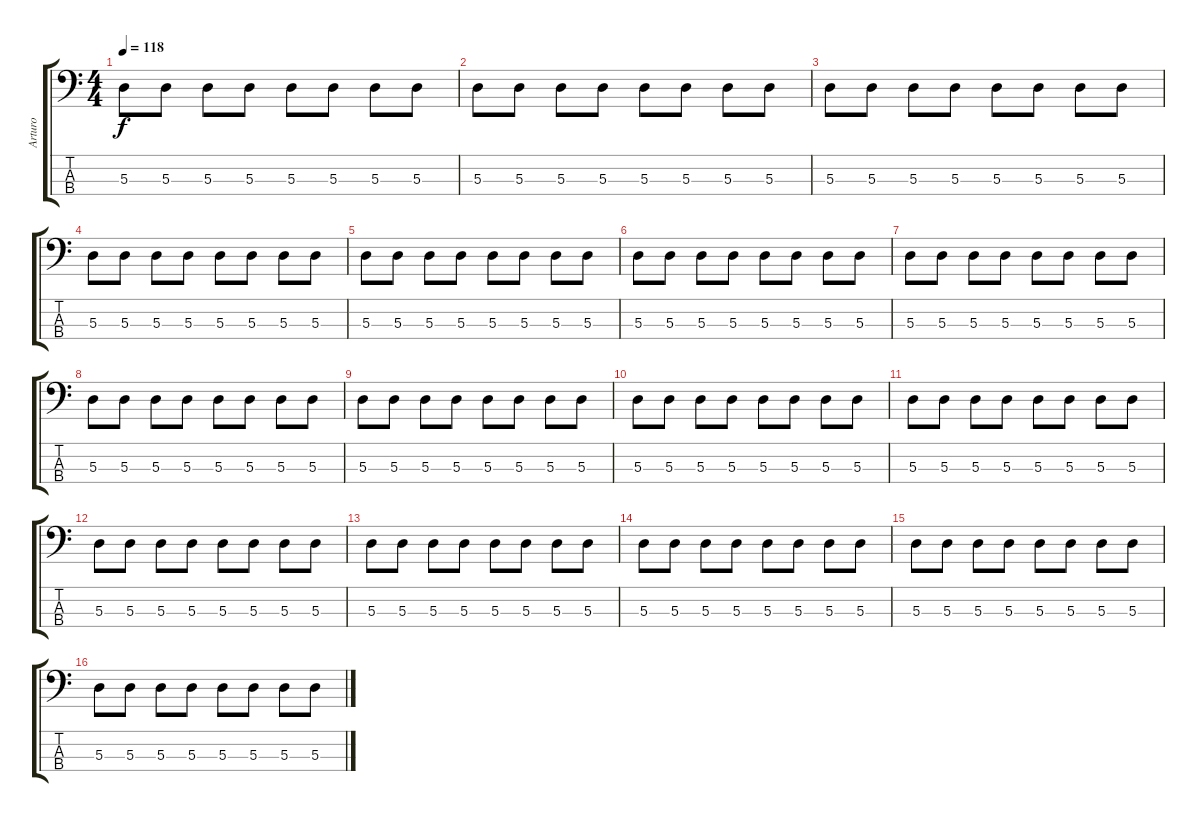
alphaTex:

\track ("Arturo" "Arturo") {instrument electricbasspick}
\staff {score tabs}
\tuning (G2 D2 A1 E1) {hide}
\ts (4 4)
\tempo 118
\clef f4
\ks c
5.3.8{dy f} 5.3.8 5.3.8 5.3.8 5.3.8 5.3.8 5.3.8 5.3.8 |
5.3.8 5.3.8 5.3.8 5.3.8 5.3.8 5.3.8 5.3.8 5.3.8 |
5.3.8 5.3.8 5.3.8 5.3.8 5.3.8 5.3.8 5.3.8 5.3.8 |
5.3.8 5.3.8 5.3.8 5.3.8 5.3.8 5.3.8 5.3.8 5.3.8 |
5.3.8 5.3.8 5.3.8 5.3.8 5.3.8 5.3.8 5.3.8 5.3.8 |
5.3.8 5.3.8 5.3.8 5.3.8 5.3.8 5.3.8 5.3.8 5.3.8 |
5.3.8 5.3.8 5.3.8 5.3.8 5.3.8 5.3.8 5.3.8 5.3.8 |
5.3.8 5.3.8 5.3.8 5.3.8 5.3.8 5.3.8 5.3.8 5.3.8 |
5.3.8 5.3.8 5.3.8 5.3.8 5.3.8 5.3.8 5.3.8 5.3.8 |
5.3.8 5.3.8 5.3.8 5.3.8 5.3.8 5.3.8 5.3.8 5.3.8 |
5.3.8 5.3.8 5.3.8 5.3.8 5.3.8 5.3.8 5.3.8 5.3.8 |
5.3.8 5.3.8 5.3.8 5.3.8 5.3.8 5.3.8 5.3.8 5.3.8 |
5.3.8 5.3.8 5.3.8 5.3.8 5.3.8 5.3.8 5.3.8 5.3.8 |
5.3.8 5.3.8 5.3.8 5.3.8 5.3.8 5.3.8 5.3.8 5.3.8 |
5.3.8 5.3.8 5.3.8 5.3.8 5.3.8 5.3.8 5.3.8 5.3.8 |
5.3.8 5.3.8 5.3.8 5.3.8 5.3.8 5.3.8 5.3.8 5.3.8
